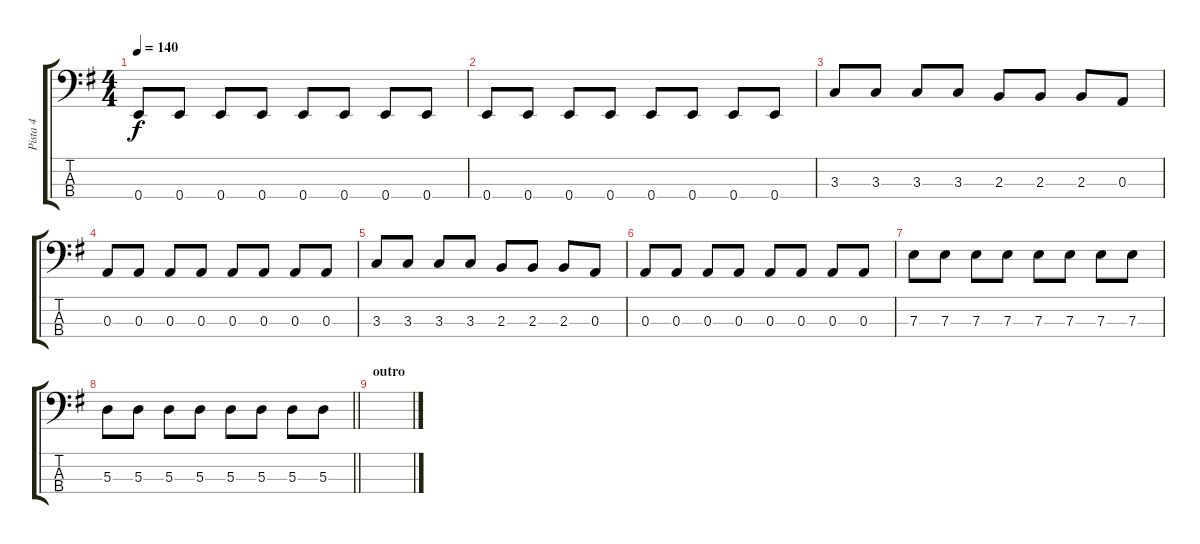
\track ("Pista 4" "Pista 4") {instrument electricbassfinger}
\staff {score tabs}
\tuning (G2 D2 A1 E1) {hide}
\ts (4 4)
\tempo 140
\clef f4
\ks g
0.4.8{dy f} 0.4.8 0.4.8 0.4.8 0.4.8 0.4.8 0.4.8 0.4.8 |
0.4.8 0.4.8 0.4.8 0.4.8 0.4.8 0.4.8 0.4.8 0.4.8 |
3.3.8 3.3.8 3.3.8 3.3.8 2.3.8 2.3.8 2.3.8 0.3.8 |
0.3.8 0.3.8 0.3.8 0.3.8 0.3.8 0.3.8 0.3.8 0.3.8 |
3.3.8 3.3.8 3.3.8 3.3.8 2.3.8 2.3.8 2.3.8 0.3.8 |
0.3.8 0.3.8 0.3.8 0.3.8 0.3.8 0.3.8 0.3.8 0.3.8 |
7.3.8 7.3.8 7.3.8 7.3.8 7.3.8 7.3.8 7.3.8 7.3.8 |
\barLineRight lightlight
5.3.8 5.3.8 5.3.8 5.3.8 5.3.8 5.3.8 5.3.8 5.3.8 |
\section ("" "outro")
